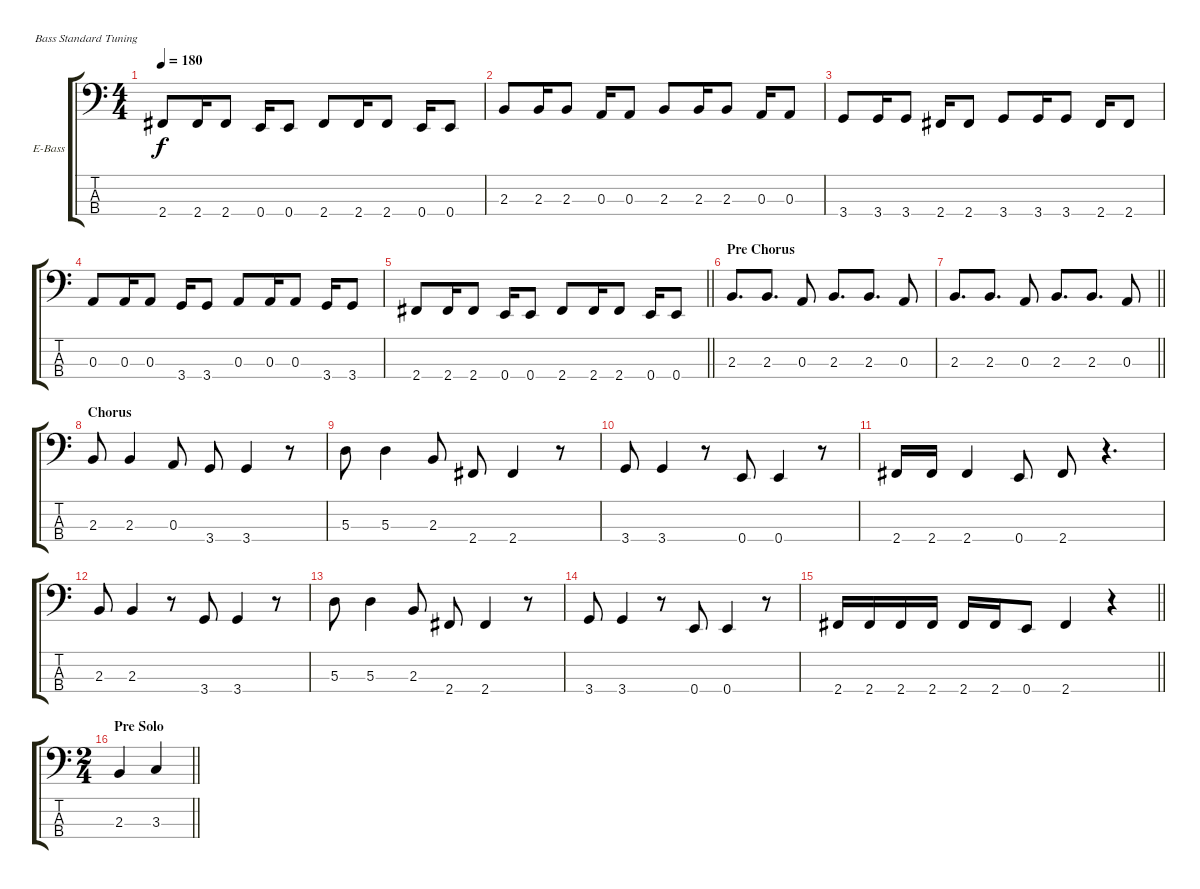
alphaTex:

\bracketExtendMode groupsimilarinstruments
\firstSystemTrackNameOrientation horizontal
\otherSystemsTrackNameOrientation horizontal
\track ("Bass" "E-Bass") {instrument electricbasspick}
\staff {score tabs}
\tuning (G2 D2 A1 E1)
\ts (4 4)
\tempo 180
\clef f4
\ks c
2.4.8{dy f} 2.4.16 2.4.8 0.4.16 0.4.8 2.4.8 2.4.16 2.4.8 0.4.16 0.4.8 |
2.3.8 2.3.16 2.3.8 0.3.16 0.3.8 2.3.8 2.3.16 2.3.8 0.3.16 0.3.8 |
3.4.8 3.4.16 3.4.8 2.4.16 2.4.8 3.4.8 3.4.16 3.4.8 2.4.16 2.4.8 |
0.3.8 0.3.16 0.3.8 3.4.16 3.4.8 0.3.8 0.3.16 0.3.8 3.4.16 3.4.8 |
\barLineRight lightlight
2.4.8 2.4.16 2.4.8 0.4.16 0.4.8 2.4.8 2.4.16 2.4.8 0.4.16 0.4.8 |
\section ("" "Pre Chorus")
2.3.8{d} 2.3.8{d} 0.3.8 2.3.8{d} 2.3.8{d} 0.3.8 |
\barLineRight lightlight
2.3.8{d} 2.3.8{d} 0.3.8 2.3.8{d} 2.3.8{d} 0.3.8 |
\section ("" "Chorus")
2.3.8 2.3.4 0.3.8 3.4.8 3.4.4 r.8 |
5.3.8 5.3.4 2.3.8 2.4.8 2.4.4 r.8 |
3.4.8 3.4.4 r.8 0.4.8 0.4.4 r.8 |
2.4.16 2.4.16 2.4.4 0.4.8 2.4.8 r.4{d} |
2.3.8 2.3.4 r.8 3.4.8 3.4.4 r.8 |
5.3.8 5.3.4 2.3.8 2.4.8 2.4.4 r.8 |
3.4.8 3.4.4 r.8 0.4.8 0.4.4 r.8 |
\barLineRight lightlight
2.4.16 2.4.16 2.4.16 2.4.16 2.4.16 2.4.16 0.4.8 2.4.4 r.4 |
\ts (2 4)
\beaming (8 2 2)
\section ("" "Pre Solo")
\barLineRight lightlight
2.3.4 3.3.4
